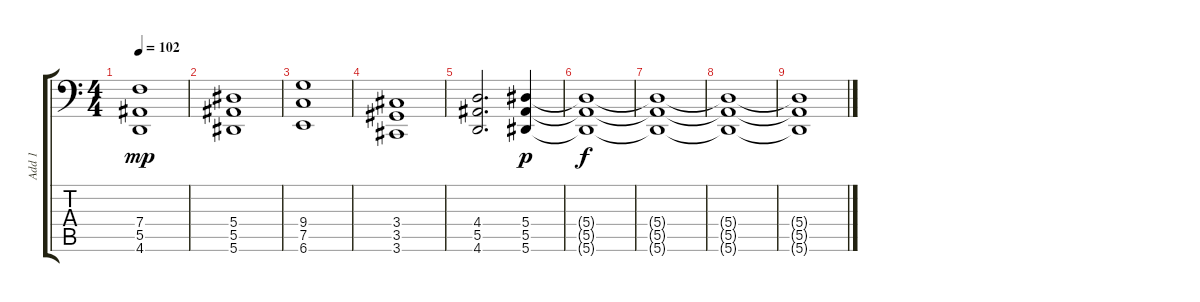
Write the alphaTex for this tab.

\track ("Add 1" "Add 1") {instrument stringensemble1}
\staff {score tabs}
\tuning (C4 G3 Eb3 Bb2 F2 Bb1) {hide}
\ts (4 4)
\tempo 102
\clef f4
\ks c
(7.4 5.5 4.6).1{dy mp} |
(5.4 5.5 5.6).1 |
(9.4 7.5 6.6).1 |
(3.4 3.5 3.6).1 |
(4.4 5.5 4.6).2{d} (5.4 5.5 5.6).4{dy p} |
(5.4{t} 5.5{t} 5.6{t}).1{dy f} |
(5.4{t} 5.5{t} 5.6{t}).1 |
(5.4{t} 5.5{t} 5.6{t}).1 |
(5.4{t} 5.5{t} 5.6{t}).1
